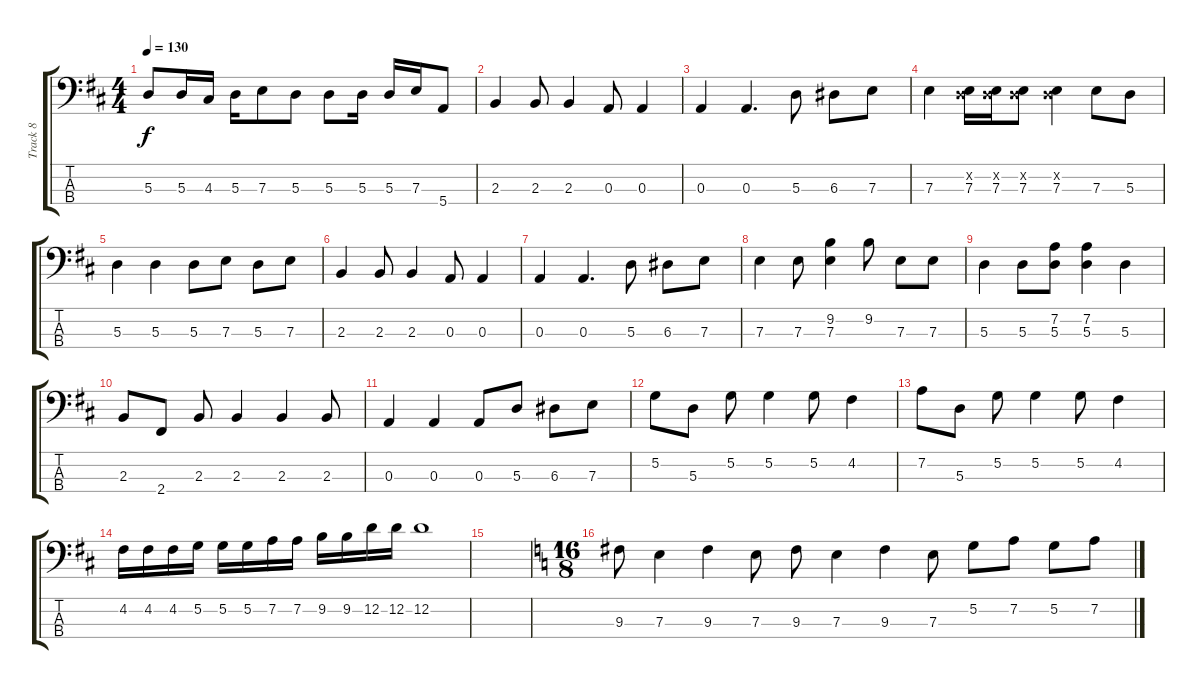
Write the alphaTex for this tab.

\track ("Track 8" "Track 8") {instrument electricbassfinger}
\staff {score tabs}
\tuning (G2 D2 A1 E1) {hide}
\ts (4 4)
\tempo 130
\clef f4
\ks d
5.3.8{dy f} 5.3.16 4.3.16 5.3.16 7.3.8 5.3.8 5.3.8 5.3.16 5.3.16 7.3.16 5.4.8 |
2.3.4 2.3.8 2.3.4 0.3.8 0.3.4 |
0.3.4 0.3.4{d} 5.3.8 6.3.8 7.3.8 |
7.3.4 (0.2{x} 7.3).16 (0.2{x} 7.3).16 (0.2{x} 7.3).8 (0.2{x} 7.3).4 7.3.8 5.3.8 |
5.3.4 5.3.4 5.3.8 7.3.8 5.3.8 7.3.8 |
2.3.4 2.3.8 2.3.4 0.3.8 0.3.4 |
0.3.4 0.3.4{d} 5.3.8 6.3.8 7.3.8 |
7.3.4 7.3.8 (9.2 7.3).4 9.2.8 7.3.8 7.3.8 |
5.3.4 5.3.8 (7.2 5.3).8 (7.2 5.3).4 5.3.4 |
2.3.8 2.4.8 2.3.8 2.3.4 2.3.4 2.3.8 |
0.3.4 0.3.4 0.3.8 5.3.8 6.3.8 7.3.8 |
5.2.8 5.3.8 5.2.8 5.2.4 5.2.8 4.2.4 |
7.2.8 5.3.8 5.2.8 5.2.4 5.2.8 4.2.4 |
4.2.16 4.2.16 4.2.16 5.2.16 5.2.16 5.2.16 7.2.16 7.2.16 9.2.16 9.2.16 12.2.16 12.2.16 12.2.1 |
|
\ts (16 8)
\ks c
9.3.8 7.3.4 9.3.4 7.3.8 9.3.8 7.3.4 9.3.4 7.3.8 5.2.8 7.2.8 5.2.8 7.2.8
